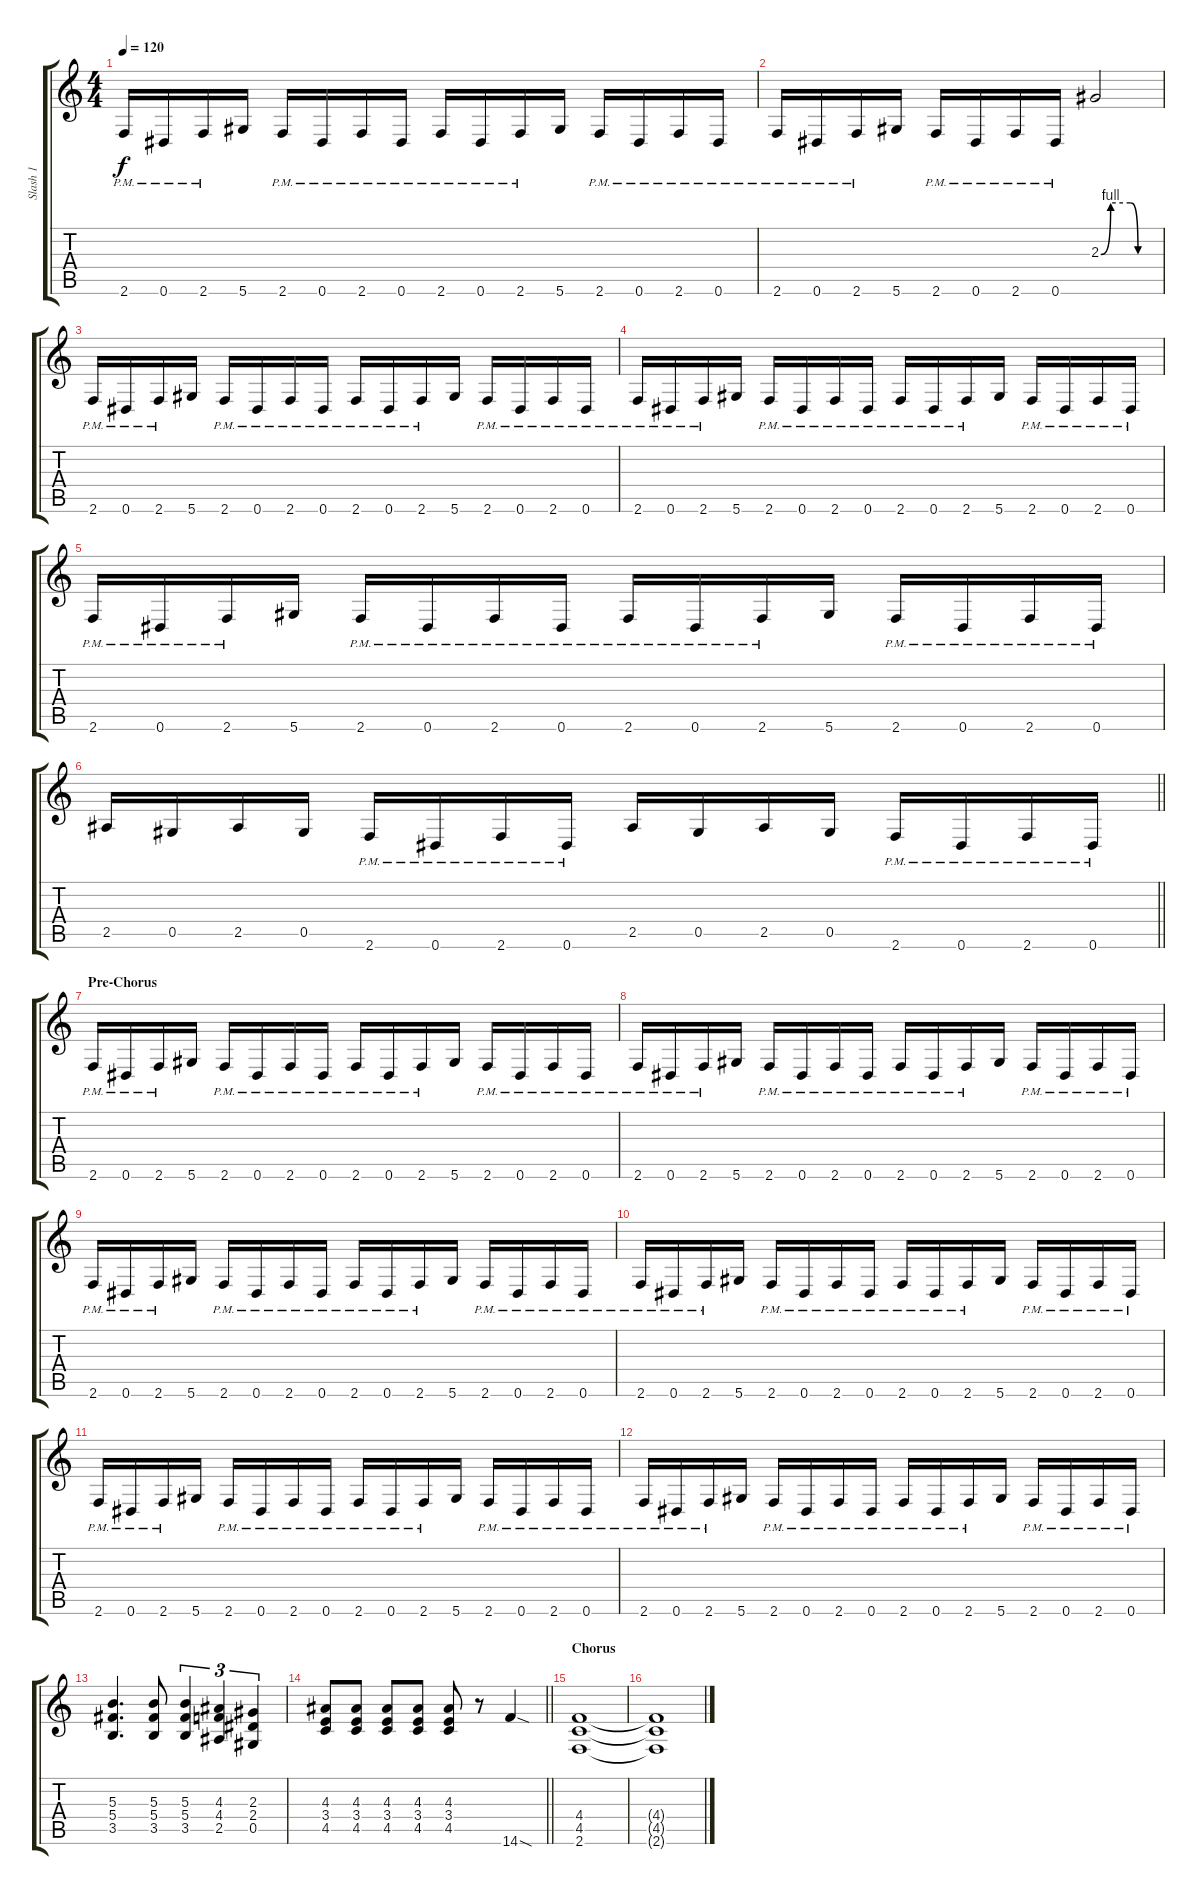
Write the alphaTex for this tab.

\track ("Slash 1" "Slash 1") {instrument distortionguitar}
\staff {score tabs}
\tuning (Eb4 Bb3 Gb3 Db3 Ab2 Eb2) {hide}
\ts (4 4)
\tempo 120
\clef g2
\ks c
2.6{pm}.16{dy f} 0.6{pm}.16 2.6{pm}.16 5.6.16 2.6{pm}.16 0.6{pm}.16 2.6{pm}.16 0.6{pm}.16 2.6{pm}.16 0.6{pm}.16 2.6{pm}.16 5.6.16 2.6{pm}.16 0.6{pm}.16 2.6{pm}.16 0.6{pm}.16 |
2.6{pm}.16 0.6{pm}.16 2.6{pm}.16 5.6.16 2.6{pm}.16 0.6{pm}.16 2.6{pm}.16 0.6{pm}.16 2.3{be (custom 0 0 10 4 30 4 38 0 60 0)}.2 |
2.6{pm}.16 0.6{pm}.16 2.6{pm}.16 5.6.16 2.6{pm}.16 0.6{pm}.16 2.6{pm}.16 0.6{pm}.16 2.6{pm}.16 0.6{pm}.16 2.6{pm}.16 5.6.16 2.6{pm}.16 0.6{pm}.16 2.6{pm}.16 0.6{pm}.16 |
2.6{pm}.16 0.6{pm}.16 2.6{pm}.16 5.6.16 2.6{pm}.16 0.6{pm}.16 2.6{pm}.16 0.6{pm}.16 2.6{pm}.16 0.6{pm}.16 2.6{pm}.16 5.6.16 2.6{pm}.16 0.6{pm}.16 2.6{pm}.16 0.6{pm}.16 |
2.6{pm}.16 0.6{pm}.16 2.6{pm}.16 5.6.16 2.6{pm}.16 0.6{pm}.16 2.6{pm}.16 0.6{pm}.16 2.6{pm}.16 0.6{pm}.16 2.6{pm}.16 5.6.16 2.6{pm}.16 0.6{pm}.16 2.6{pm}.16 0.6{pm}.16 |
\barLineRight lightlight
2.5.16 0.5.16 2.5.16 0.5.16 2.6{pm}.16 0.6{pm}.16 2.6{pm}.16 0.6{pm}.16 2.5.16 0.5.16 2.5.16 0.5.16 2.6{pm}.16 0.6{pm}.16 2.6{pm}.16 0.6{pm}.16 |
\section ("" "Pre-Chorus")
2.6{pm}.16 0.6{pm}.16 2.6{pm}.16 5.6.16 2.6{pm}.16 0.6{pm}.16 2.6{pm}.16 0.6{pm}.16 2.6{pm}.16 0.6{pm}.16 2.6{pm}.16 5.6.16 2.6{pm}.16 0.6{pm}.16 2.6{pm}.16 0.6{pm}.16 |
2.6{pm}.16 0.6{pm}.16 2.6{pm}.16 5.6.16 2.6{pm}.16 0.6{pm}.16 2.6{pm}.16 0.6{pm}.16 2.6{pm}.16 0.6{pm}.16 2.6{pm}.16 5.6.16 2.6{pm}.16 0.6{pm}.16 2.6{pm}.16 0.6{pm}.16 |
2.6{pm}.16 0.6{pm}.16 2.6{pm}.16 5.6.16 2.6{pm}.16 0.6{pm}.16 2.6{pm}.16 0.6{pm}.16 2.6{pm}.16 0.6{pm}.16 2.6{pm}.16 5.6.16 2.6{pm}.16 0.6{pm}.16 2.6{pm}.16 0.6{pm}.16 |
2.6{pm}.16 0.6{pm}.16 2.6{pm}.16 5.6.16 2.6{pm}.16 0.6{pm}.16 2.6{pm}.16 0.6{pm}.16 2.6{pm}.16 0.6{pm}.16 2.6{pm}.16 5.6.16 2.6{pm}.16 0.6{pm}.16 2.6{pm}.16 0.6{pm}.16 |
2.6{pm}.16 0.6{pm}.16 2.6{pm}.16 5.6.16 2.6{pm}.16 0.6{pm}.16 2.6{pm}.16 0.6{pm}.16 2.6{pm}.16 0.6{pm}.16 2.6{pm}.16 5.6.16 2.6{pm}.16 0.6{pm}.16 2.6{pm}.16 0.6{pm}.16 |
2.6{pm}.16 0.6{pm}.16 2.6{pm}.16 5.6.16 2.6{pm}.16 0.6{pm}.16 2.6{pm}.16 0.6{pm}.16 2.6{pm}.16 0.6{pm}.16 2.6{pm}.16 5.6.16 2.6{pm}.16 0.6{pm}.16 2.6{pm}.16 0.6{pm}.16 |
(5.3 5.4 3.5).4{d} (5.3 5.4 3.5).8 (5.3 5.4 3.5).4{tu (3 2)} (4.3 4.4 2.5).4{tu (3 2)} (2.3 2.4 0.5).4{tu (3 2)} |
\barLineRight lightlight
(4.3 3.4 4.5).8 (4.3 3.4 4.5).8 (4.3 3.4 4.5).8 (4.3 3.4 4.5).8 (4.3 3.4 4.5).8 r.8 14.6{sod}.4 |
\section ("" "Chorus")
(4.4 4.5 2.6).1 |
(4.4{t} 4.5{t} 2.6{t}).1
